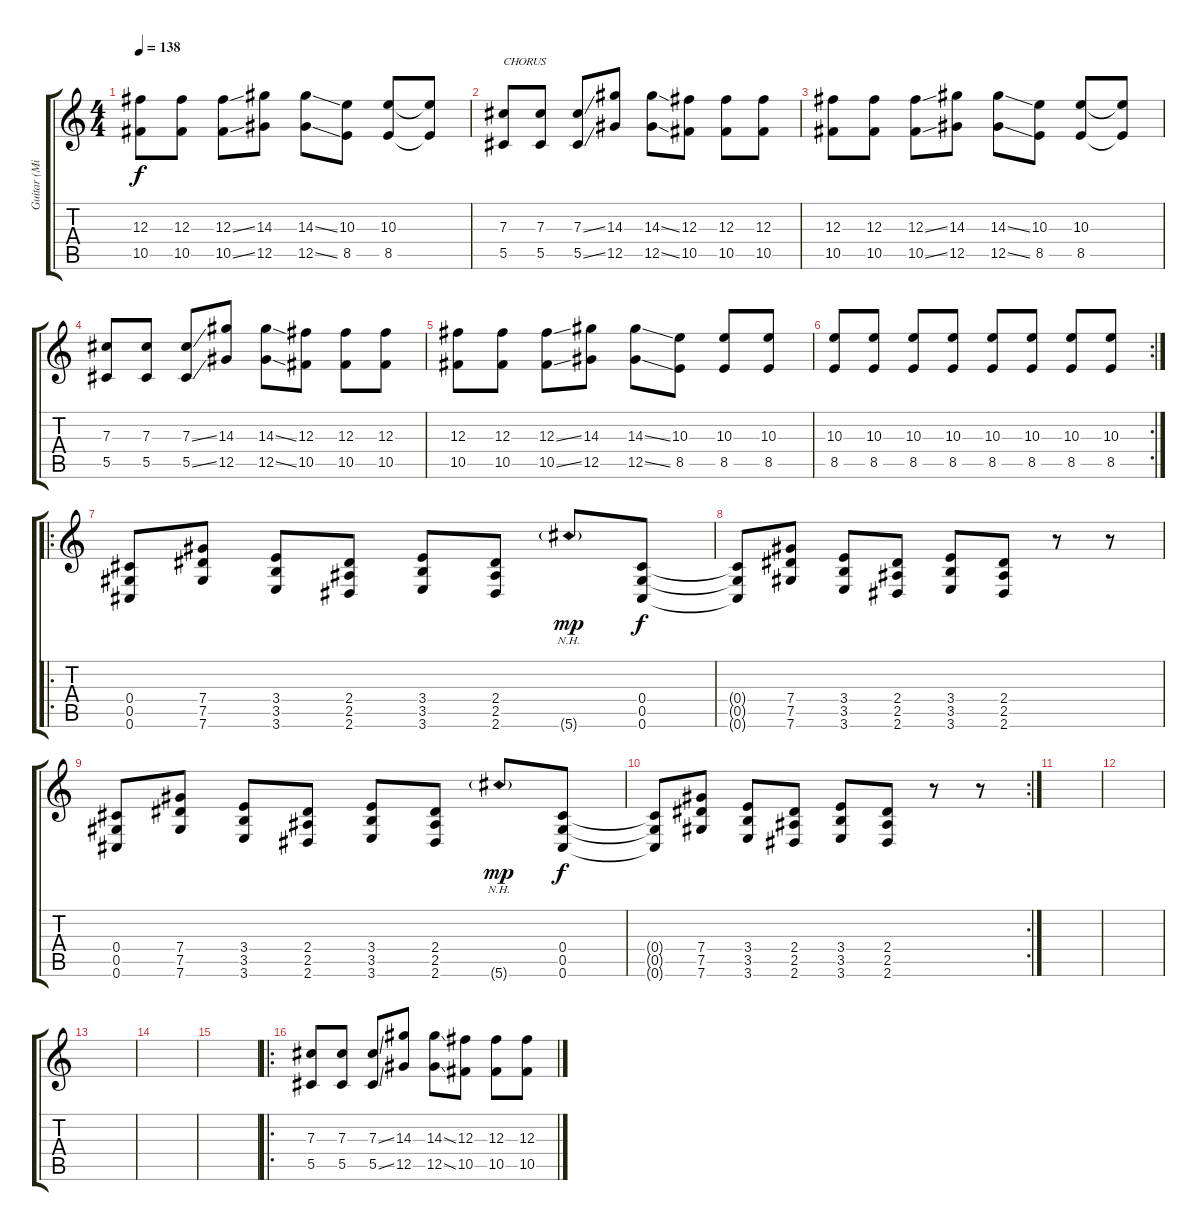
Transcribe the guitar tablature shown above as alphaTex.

\track ("Guitar (Mike Shinoda)" "Guitar (Mi") {instrument overdrivenguitar}
\staff {score tabs}
\tuning (Eb4 Bb3 Gb3 Db3 Ab2 Db2) {hide}
\ts (4 4)
\tempo 138
\clef g2
\ks c
(12.3 10.5).8{dy f} (12.3 10.5).8 (12.3{ss} 10.5{ss}).8 (14.3 12.5).8 (14.3{ss} 12.5{ss}).8 (10.3 8.5).8 (10.3 8.5).8 (10.3{t} 8.5{t}).8 |
(7.3 5.5).8{txt "CHORUS"} (7.3 5.5).8 (7.3{ss} 5.5{ss}).8 (14.3 12.5).8 (14.3{ss} 12.5{ss}).8 (12.3 10.5).8 (12.3 10.5).8 (12.3 10.5).8 |
(12.3 10.5).8 (12.3 10.5).8 (12.3{ss} 10.5{ss}).8 (14.3 12.5).8 (14.3{ss} 12.5{ss}).8 (10.3 8.5).8 (10.3 8.5).8 (10.3{t} 8.5{t}).8 |
(7.3 5.5).8 (7.3 5.5).8 (7.3{ss} 5.5{ss}).8 (14.3 12.5).8 (14.3{ss} 12.5{ss}).8 (12.3 10.5).8 (12.3 10.5).8 (12.3 10.5).8 |
(12.3 10.5).8 (12.3 10.5).8 (12.3{ss} 10.5{ss}).8 (14.3 12.5).8 (14.3{ss} 12.5{ss}).8 (10.3 8.5).8 (10.3 8.5).8 (10.3 8.5).8 |
\rc 2
(10.3 8.5).8 (10.3 8.5).8 (10.3 8.5).8 (10.3 8.5).8 (10.3 8.5).8 (10.3 8.5).8 (10.3 8.5).8 (10.3 8.5).8 |
\ro
(0.4 0.5 0.6).8 (7.4 7.5 7.6).8 (3.4 3.5 3.6).8 (2.4 2.5 2.6).8 (3.4 3.5 3.6).8 (2.4 2.5 2.6).8 5.6{nh g}.8{dy mp} (0.4 0.5 0.6).8{dy f} |
(0.4{t} 0.5{t} 0.6{t}).8 (7.4 7.5 7.6).8 (3.4 3.5 3.6).8 (2.4 2.5 2.6).8 (3.4 3.5 3.6).8 (2.4 2.5 2.6).8 r.8 r.8 |
(0.4 0.5 0.6).8 (7.4 7.5 7.6).8 (3.4 3.5 3.6).8 (2.4 2.5 2.6).8 (3.4 3.5 3.6).8 (2.4 2.5 2.6).8 5.6{nh g}.8{dy mp} (0.4 0.5 0.6).8{dy f} |
\rc 2
(0.4{t} 0.5{t} 0.6{t}).8 (7.4 7.5 7.6).8 (3.4 3.5 3.6).8 (2.4 2.5 2.6).8 (3.4 3.5 3.6).8 (2.4 2.5 2.6).8 r.8 r.8 |
|
|
|
|
|
\ro
(7.3 5.5).8 (7.3 5.5).8 (7.3{ss} 5.5{ss}).8 (14.3 12.5).8 (14.3{ss} 12.5{ss}).8 (12.3 10.5).8 (12.3 10.5).8 (12.3 10.5).8
